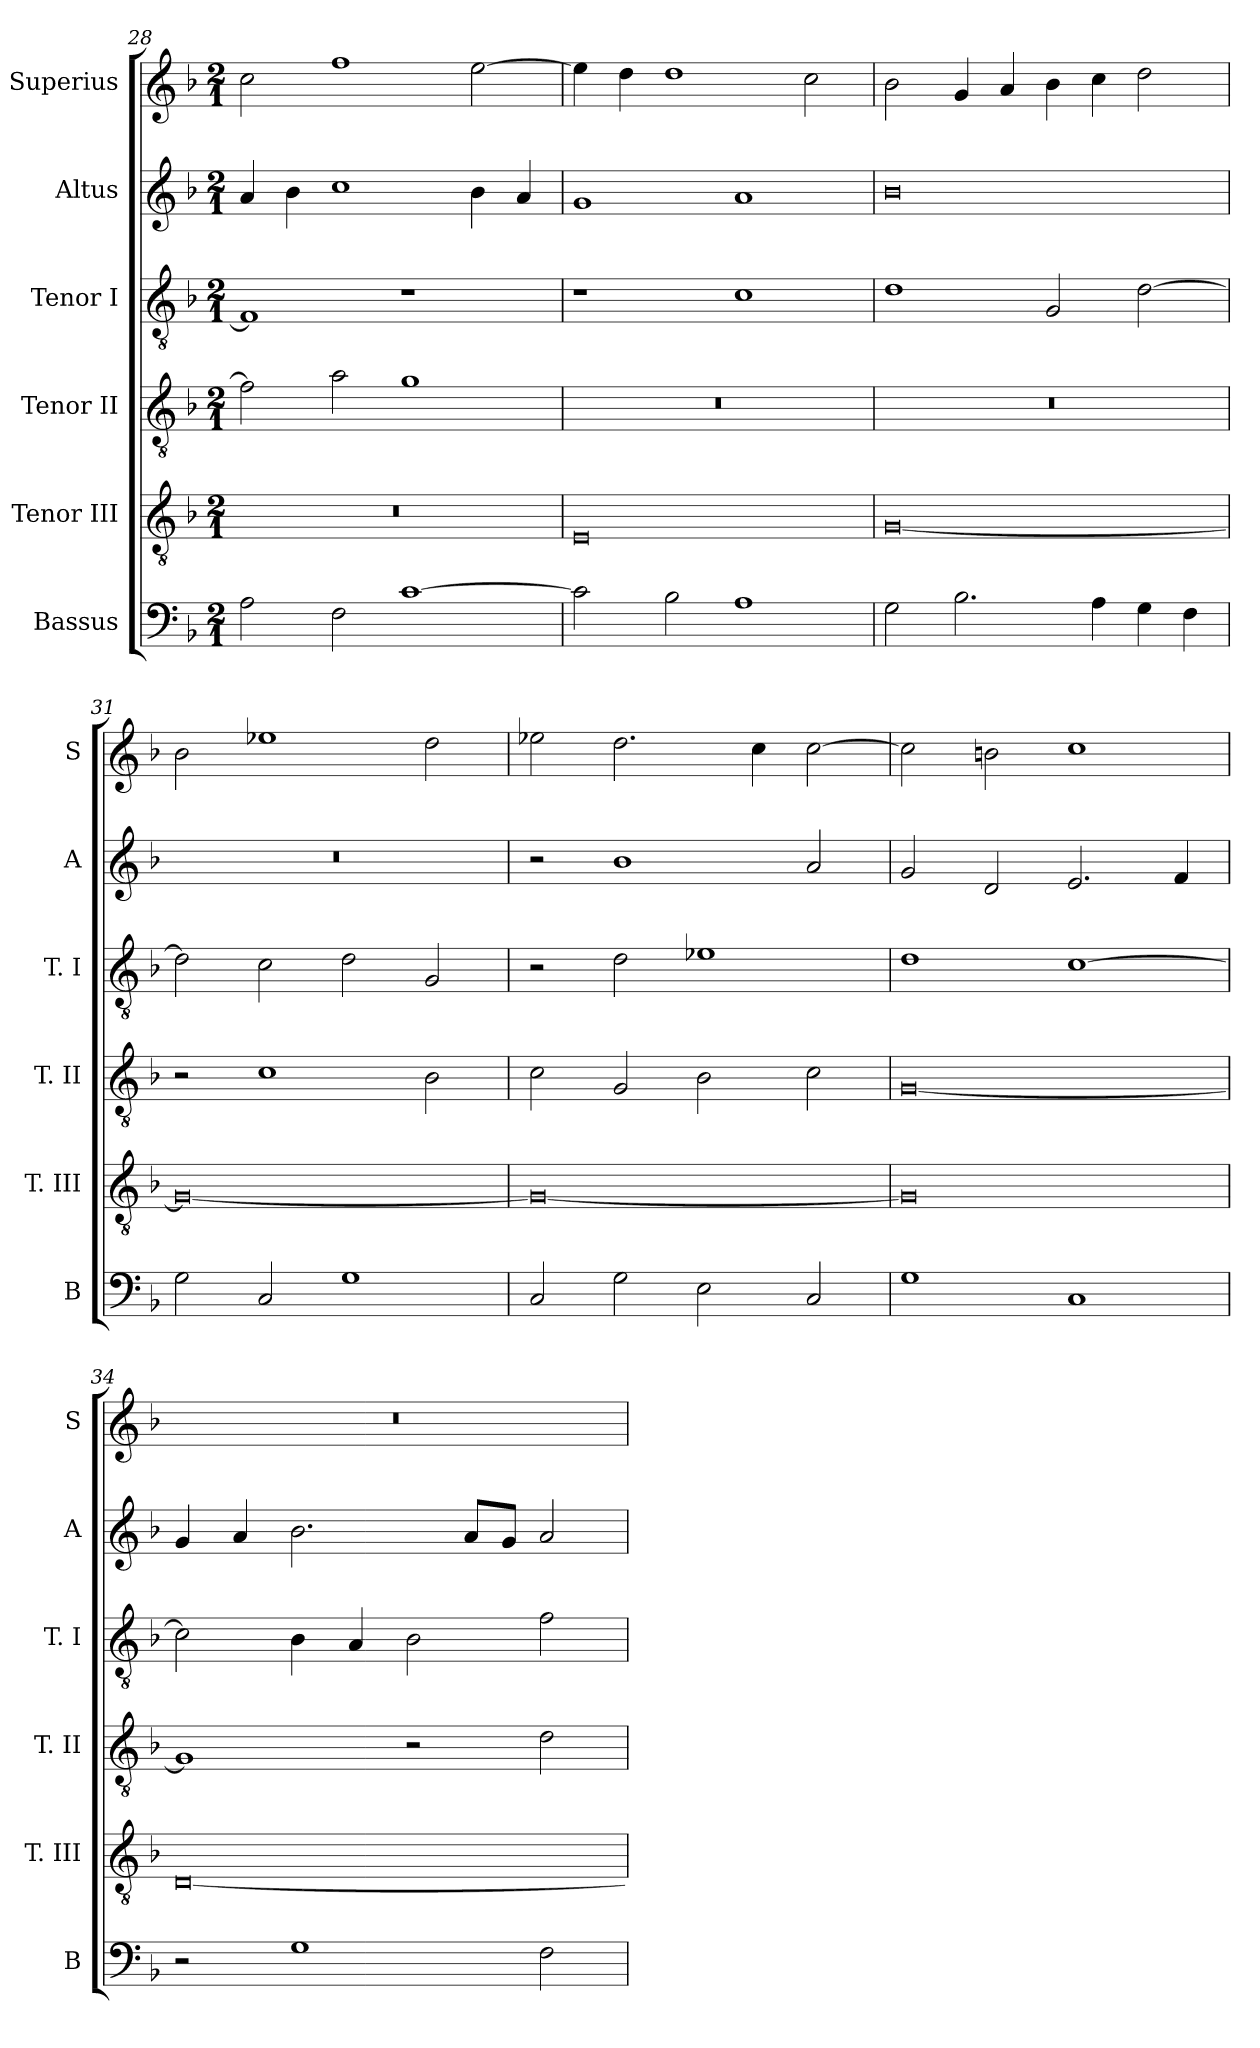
**kern	**kern	**kern	**kern	**kern	**kern
*part6	*part5	*part4	*part3	*part2	*part1
*staff6	*staff5	*staff4	*staff3	*staff2	*staff1
*I"Bassus	*I"Tenor III	*I"Tenor II	*I"Tenor I	*I"Altus	*I"Superius
*I'B	*I'T. III	*I'T. II	*I'T. I	*I'A	*I'S
*clefF4	*clefGv2	*clefGv2	*clefGv2	*clefG2	*clefG2
*k[b-]	*k[b-]	*k[b-]	*k[b-]	*k[b-]	*k[b-]
*F:	*F:	*F:	*F:	*F:	*F:
*M2/1	*M2/1	*M2/1	*M2/1	*M2/1	*M2/1
=28	=28	=28	=28	=28	=28
2A	0r	2f]	1F]	4a	2cc
.	.	.	.	4b-	.
2F	.	2a	.	1cc	1ff
[1c	.	1g	1r	.	.
.	.	.	.	4b-	[2ee
.	.	.	.	4a	.
=29	=29	=29	=29	=29	=29
2c]	0E	0r	1r	1g	4ee]
.	.	.	.	.	4dd
2B-	.	.	.	.	1dd
1A	.	.	1c	1a	.
.	.	.	.	.	2cc
=30	=30	=30	=30	=30	=30
2G	[0G	0r	1d	0b-	2b-
2.B-	.	.	.	.	4g
.	.	.	.	.	4a
.	.	.	2G	.	4b-
4A	.	.	.	.	4cc
4G	.	.	[2d	.	2dd
4F	.	.	.	.	.
=31	=31	=31	=31	=31	=31
2G	0G_	2r	2d]	0r	2b-
2C	.	1c	2c	.	1ee-X
1G	.	.	2d	.	.
.	.	2B-	2G	.	2dd
=32	=32	=32	=32	=32	=32
2C	0G_	2c	2r	2r	2ee-X
2G	.	2G	2d	1b-	2.dd
2E	.	2B-	1e-X	.	.
.	.	.	.	.	4cc
2C	.	2c	.	2a	[2cc
=33	=33	=33	=33	=33	=33
1G	0G]	[0G	1d	2g	2cc]
.	.	.	.	2d	2bn
1C	.	.	[1c	2.e	1cc
.	.	.	.	4f	.
=34	=34	=34	=34	=34	=34
2r	[0D	1G]	2c]	4g	0r
.	.	.	.	4a	.
1G	.	.	4B-	2.b-	.
.	.	.	4A	.	.
.	.	2r	2B-	.	.
.	.	.	.	8aL	.
.	.	.	.	8gJ	.
2F	.	2d	2f	2a	.
=	=	=	=	=	=
*-	*-	*-	*-	*-	*-
